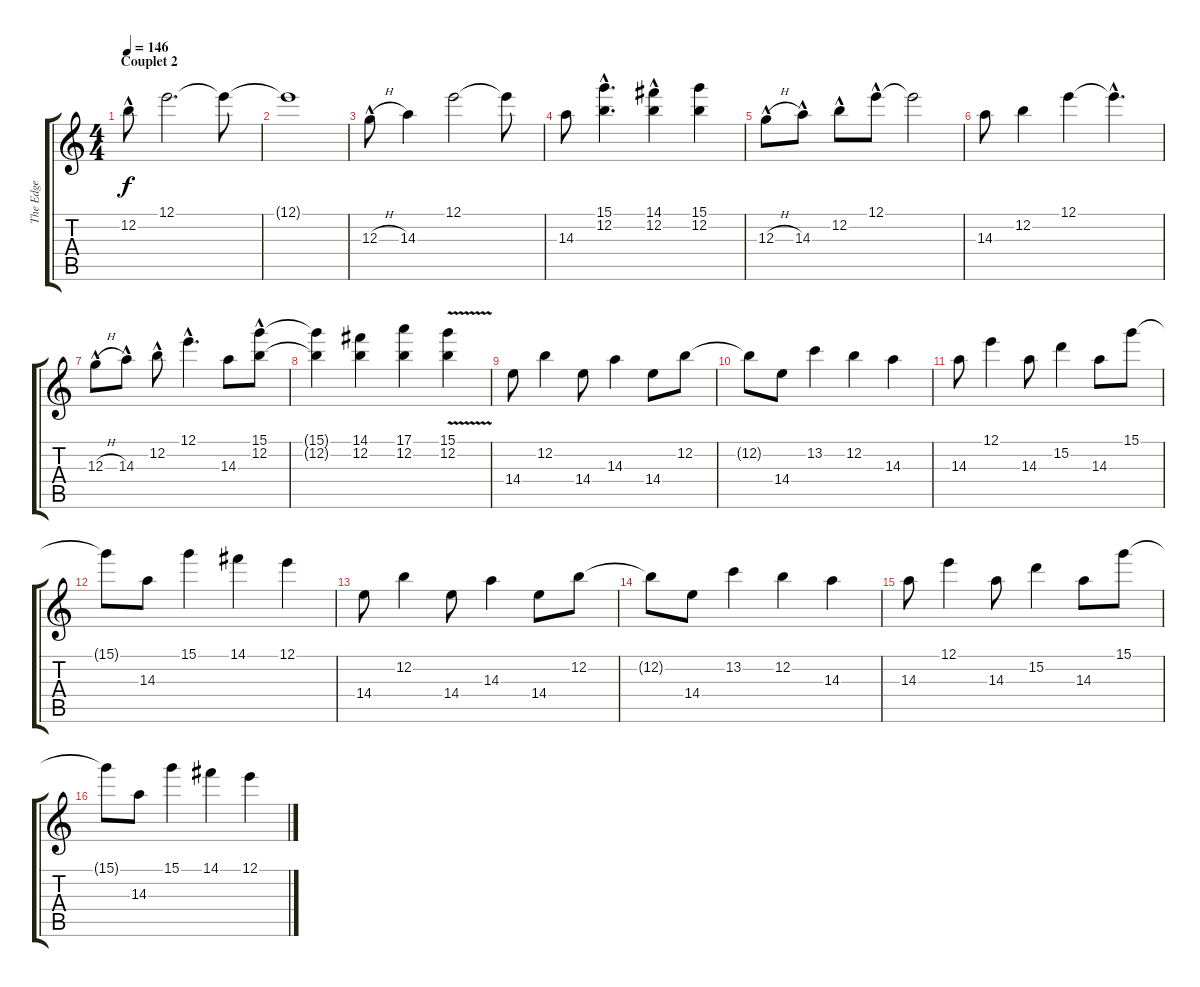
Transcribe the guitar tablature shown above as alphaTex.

\track ("The Edge" "The Edge") {instrument distortionguitar}
\staff {score tabs}
\tuning (E4 B3 G3 D3 A2 E2) {hide}
\ts (4 4)
\section ("" "Couplet 2")
\tempo 146
\clef g2
\ks c
12.2{hac}.8{dy f} 12.1.2{d} 12.1{t}.8 |
12.1{t}.1 |
12.3{h hac}.8 14.3.4 12.1.2 12.1{t}.8 |
14.3.8 (15.1{hac} 12.2{hac}).4{d} (14.1{hac} 12.2{hac}).4 (15.1 12.2).4 |
12.3{h hac}.8 14.3{hac}.8 12.2{hac}.8 12.1{hac}.8 12.1{t}.2 |
14.3.8 12.2.4 12.1.4 12.1{hac t}.4{d} |
12.3{h hac}.8 14.3{hac}.8 12.2{hac}.8 12.1{hac}.4{d} 14.3.8 (15.1{hac} 12.2{hac}).8 |
(15.1{t} 12.2{t}).4 (14.1 12.2).4 (17.1 12.2).4 (15.1{v} 12.2{v}).4 |
14.4.8 12.2.4 14.4.8 14.3.4 14.4.8 12.2.8 |
12.2{t}.8 14.4.8 13.2.4 12.2.4 14.3.4 |
14.3.8 12.1.4 14.3.8 15.2.4 14.3.8 15.1.8 |
15.1{t}.8 14.3.8 15.1.4 14.1.4 12.1.4 |
14.4.8 12.2.4 14.4.8 14.3.4 14.4.8 12.2.8 |
12.2{t}.8 14.4.8 13.2.4 12.2.4 14.3.4 |
14.3.8 12.1.4 14.3.8 15.2.4 14.3.8 15.1.8 |
15.1{t}.8 14.3.8 15.1.4 14.1.4 12.1.4
